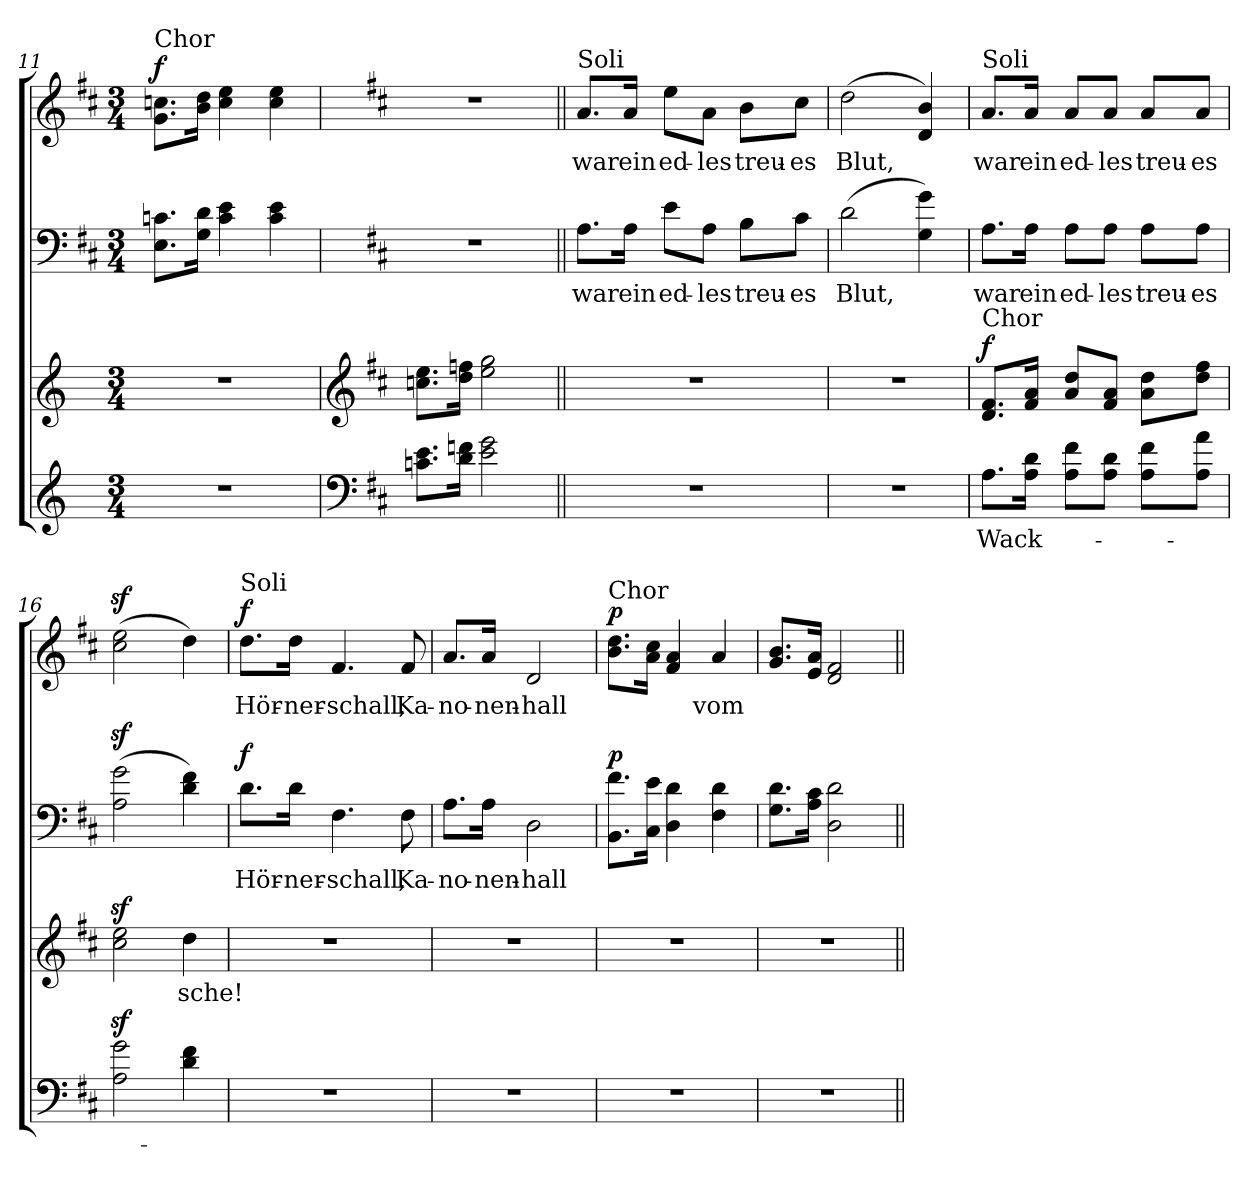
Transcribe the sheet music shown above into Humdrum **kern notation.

**kern	**text	**kern	**text	**dynam	**kern	**text	**dynam	**kern	**text	**dynam
*part4	*part4	*part3	*part3	*part3	*part2	*part2	*part2	*part1	*part1	*part1
*staff4	*staff4	*staff3	*staff3	*staff3	*staff2	*staff2	*staff2	*staff1	*staff1	*staff1
*clefG2	*	*clefG2	*	*	*clefF4	*	*	*clefG2	*	*
*k[]	*	*k[]	*	*	*k[f#c#]	*	*	*k[f#c#]	*	*
*C:	*	*C:	*	*	*D:	*	*	*D:	*	*
*M3/4	*	*M3/4	*	*	*M3/4	*	*	*M3/4	*	*
=11	=11	=11	=11	=11	=11	=11	=11	=11	=11	=11
!	!	!	!	!	!	!	!	!LO:TX:a:t=Chor	!	!
!LO:N:vis=1	!	!LO:N:vis=1	!	!	!	!	!	!	!	!
2.r	.	2.r	.	.	8.Ei\ 8.cni\L	.	.	8.gi\ 8.ccni\L	.	f
.	.	.	.	.	16Gi\ 16di\Jk	.	.	16bi\ 16ddi\Jk	.	.
.	.	.	.	.	4ci\ 4ei	.	.	4cci\ 4eei	.	.
.	.	.	.	.	4ci\ 4ei	.	.	4cci\ 4eei	.	.
!!LO:LB:g=z
=12	=12	=12	=12	=12	=12	=12	=12	=12	=12	=12
*clefF4	*	*clefG2	*	*	*	*	*	*	*	*
*k[f#c#]	*	*k[f#c#]	*	*	*	*	*	*	*	*
*D:	*	*D:	*	*	*	*	*	*	*	*
!	!	!	!	!	!LO:N:vis=1	!	!	!LO:N:vis=1	!	!
8.cni\ 8.ei\L	.	8.ccni\ 8.eei\L	.	.	2.r	.	.	2.r	.	.
16di\ 16fni\Jk	.	16ddi\ 16ffni\Jk	.	.	.	.	.	.	.	.
2ei\ 2gi	.	2eei\ 2ggi	.	.	.	.	.	.	.	.
=13||	=13||	=13||	=13||	=13||	=13||	=13||	=13||	=13||	=13||	=13||
!LO:N:vis=1	!	!LO:N:vis=1	!	!	!	!	!	!	!	!
!	!	!	!	!	!	!LO:LY:b:color=#000000	!	!	!	!
!	!	!	!	!	!	!	!	!LO:TX:a:t=Soli	!	!
!	!	!	!	!	!	!	!	!	!LO:LY:b:color=#000000	!
2.r	.	2.r	.	.	8.Ai\L	war	.	8.ai/L	war	.
!	!	!	!	!	!	!LO:LY:b:color=#000000	!	!	!	!
!	!	!	!	!	!	!	!	!	!LO:LY:b:color=#000000	!
.	.	.	.	.	16Ai\Jk	ein	.	16ai/Jk	ein	.
!	!	!	!	!	!	!LO:LY:b:color=#000000	!	!	!	!
!	!	!	!	!	!	!	!	!	!LO:LY:b:color=#000000	!
.	.	.	.	.	8ei\L	ed-	.	8eei\L	ed-	.
!	!	!	!	!	!	!LO:LY:b:color=#000000	!	!	!	!
!	!	!	!	!	!	!	!	!	!LO:LY:b:color=#000000	!
.	.	.	.	.	8Ai\J	-les	.	8ai\J	-les	.
!	!	!	!	!	!	!LO:LY:b:color=#000000	!	!	!	!
!	!	!	!	!	!	!	!	!	!LO:LY:b:color=#000000	!
.	.	.	.	.	8Bi\L	treu-	.	8bi\L	treu-	.
!	!	!	!	!	!	!LO:LY:b:color=#000000	!	!	!	!
!	!	!	!	!	!	!	!	!	!LO:LY:b:color=#000000	!
.	.	.	.	.	8c#i\J	-es	.	8cc#i\J	-es	.
=14	=14	=14	=14	=14	=14	=14	=14	=14	=14	=14
!LO:N:vis=1	!	!LO:N:vis=1	!	!	!	!	!	!	!	!
!	!	!	!	!	!	!LO:LY:b:color=#000000	!	!	!	!
!	!	!	!	!	!	!	!	!	!LO:LY:b:color=#000000	!
2.r	.	2.r	.	.	(2di\	Blut,	.	(2ddi\	Blut,	.
.	.	.	.	.	4Gi\ 4gi)	.	.	4di/ 4bi)	.	.
=15	=15	=15	=15	=15	=15	=15	=15	=15	=15	=15
!	!LO:LY:a:color=#000000	!	!	!	!	!	!	!	!	!
!	!	!	!	!	!	!LO:LY:b:color=#000000	!	!	!	!
!	!	!	!	!	!	!	!	!LO:TX:a:t=Soli	!	!
!	!	!LO:TX:a:t=Chor	!	!	!	!	!	!	!	!
!	!	!	!	!	!	!	!	!	!LO:LY:b:color=#000000	!
8.Ai\L	Wack-	8.di/ 8.f#i/L	.	f	8.Ai\L	war	.	8.ai/L	war	.
!	!	!	!	!	!	!LO:LY:b:color=#000000	!	!	!	!
!	!	!	!	!	!	!	!	!	!LO:LY:b:color=#000000	!
16Ai\ 16di\Jk	.	16f#i/ 16ai/Jk	.	.	16Ai\Jk	ein	.	16ai/Jk	ein	.
!	!	!	!	!	!	!LO:LY:b:color=#000000	!	!	!	!
!	!	!	!	!	!	!	!	!	!LO:LY:b:color=#000000	!
8Ai\ 8f#i\L	.	8ai/ 8ddi/L	.	.	8Ai\L	ed-	.	8ai/L	ed-	.
!	!	!	!	!	!	!LO:LY:b:color=#000000	!	!	!	!
!	!	!	!	!	!	!	!	!	!LO:LY:b:color=#000000	!
8Ai\ 8di\J	.	8f#i/ 8ai/J	.	.	8Ai\J	-les	.	8ai/J	-les	.
!	!	!	!	!	!	!LO:LY:b:color=#000000	!	!	!	!
!	!	!	!	!	!	!	!	!	!LO:LY:b:color=#000000	!
8Ai\ 8f#i\L	.	8ai\ 8ddi\L	.	.	8Ai\L	treu-	.	8ai/L	treu-	.
!	!	!	!	!	!	!LO:LY:b:color=#000000	!	!	!	!
!	!	!	!	!	!	!	!	!	!LO:LY:b:color=#000000	!
8Ai\ 8ai\J	.	8ddi\ 8ff#i\J	.	.	8Ai\J	-es	.	8ai/J	-es	.
=16	=16	=16	=16	=16	=16	=16	=16	=16	=16	=16
2Ai\z 2giz	.	2cc#i\z 2eeiz	.	.	(2Ai\z 2giz	.	.	(2cc#i\z 2eeiz	.	.
!	!	!	!LO:LY:b:color=#000000	!	!	!	!	!	!	!
4di\ 4f#i	.	4ddi\	sche!	.	4di\ 4f#i)	.	.	4ddi\)	.	.
!!LO:LB:g=z
=17	=17	=17	=17	=17	=17	=17	=17	=17	=17	=17
!LO:N:vis=1	!	!LO:N:vis=1	!	!	!	!	!	!	!	!
!	!	!	!	!	!	!LO:LY:a:color=#000000	!	!	!	!
!	!	!	!	!	!	!	!	!LO:TX:a:t=Soli	!	!
!	!	!	!	!	!	!	!	!	!LO:LY:b:color=#000000	!
2.r	.	2.r	.	.	8.di\L	Hör-	f	8.ddi\L	Hör-	f
!	!	!	!	!	!	!LO:LY:a:color=#000000	!	!	!	!
!	!	!	!	!	!	!	!	!	!LO:LY:b:color=#000000	!
.	.	.	.	.	16di\Jk	-ner-	.	16ddi\Jk	-ner-	.
!	!	!	!	!	!	!LO:LY:a:color=#000000	!	!	!	!
!	!	!	!	!	!	!	!	!	!LO:LY:b:color=#000000	!
.	.	.	.	.	4.F#i\	-schall,	.	4.f#i/	-schall,	.
!	!	!	!	!	!	!LO:LY:a:color=#000000	!	!	!	!
!	!	!	!	!	!	!	!	!	!LO:LY:b:color=#000000	!
.	.	.	.	.	8F#i\	Ka-	.	8f#i/	Ka-	.
=18	=18	=18	=18	=18	=18	=18	=18	=18	=18	=18
!LO:N:vis=1	!	!LO:N:vis=1	!	!	!	!	!	!	!	!
!	!	!	!	!	!	!LO:LY:a:color=#000000	!	!	!	!
!	!	!	!	!	!	!	!	!	!LO:LY:b:color=#000000	!
2.r	.	2.r	.	.	8.Ai\L	-no-	.	8.ai/L	-no-	.
!	!	!	!	!	!	!LO:LY:a:color=#000000	!	!	!	!
!	!	!	!	!	!	!	!	!	!LO:LY:b:color=#000000	!
.	.	.	.	.	16Ai\Jk	-nen-	.	16ai/Jk	-nen-	.
!	!	!	!	!	!	!LO:LY:a:color=#000000	!	!	!	!
!	!	!	!	!	!	!	!	!	!LO:LY:b:color=#000000	!
.	.	.	.	.	2Di\	-hall	.	2di/	-hall	.
=19	=19	=19	=19	=19	=19	=19	=19	=19	=19	=19
!	!	!	!	!	!	!	!	!LO:TX:a:t=Chor	!	!
!LO:N:vis=1	!	!LO:N:vis=1	!	!	!	!	!	!	!	!
2.r	.	2.r	.	.	8.BBi\ 8.f#i\L	.	p	8.bi\ 8.ddi\L	.	p
.	.	.	.	.	16C#i\ 16ei\Jk	.	.	16ai\ 16cc#i\Jk	.	.
.	.	.	.	.	4Di\ 4di	.	.	4f#i/ 4ai	.	.
!	!	!	!	!	!	!	!	!	!LO:LY:b:color=#000000	!
.	.	.	.	.	4F#i\ 4di	.	.	4ai/	vom	.
=20	=20	=20	=20	=20	=20	=20	=20	=20	=20	=20
!LO:N:vis=1	!	!LO:N:vis=1	!	!	!	!	!	!	!	!
2.r	.	2.r	.	.	8.Gi\ 8.di\L	.	.	8.gi/ 8.bi/L	.	.
.	.	.	.	.	16Ai\ 16c#i\Jk	.	.	16ei/ 16ai/Jk	.	.
.	.	.	.	.	2Di\ 2di	.	.	2di/ 2f#i	.	.
=||	=||	=||	=||	=||	=||	=||	=||	=||	=||	=||
*-	*-	*-	*-	*-	*-	*-	*-	*-	*-	*-
